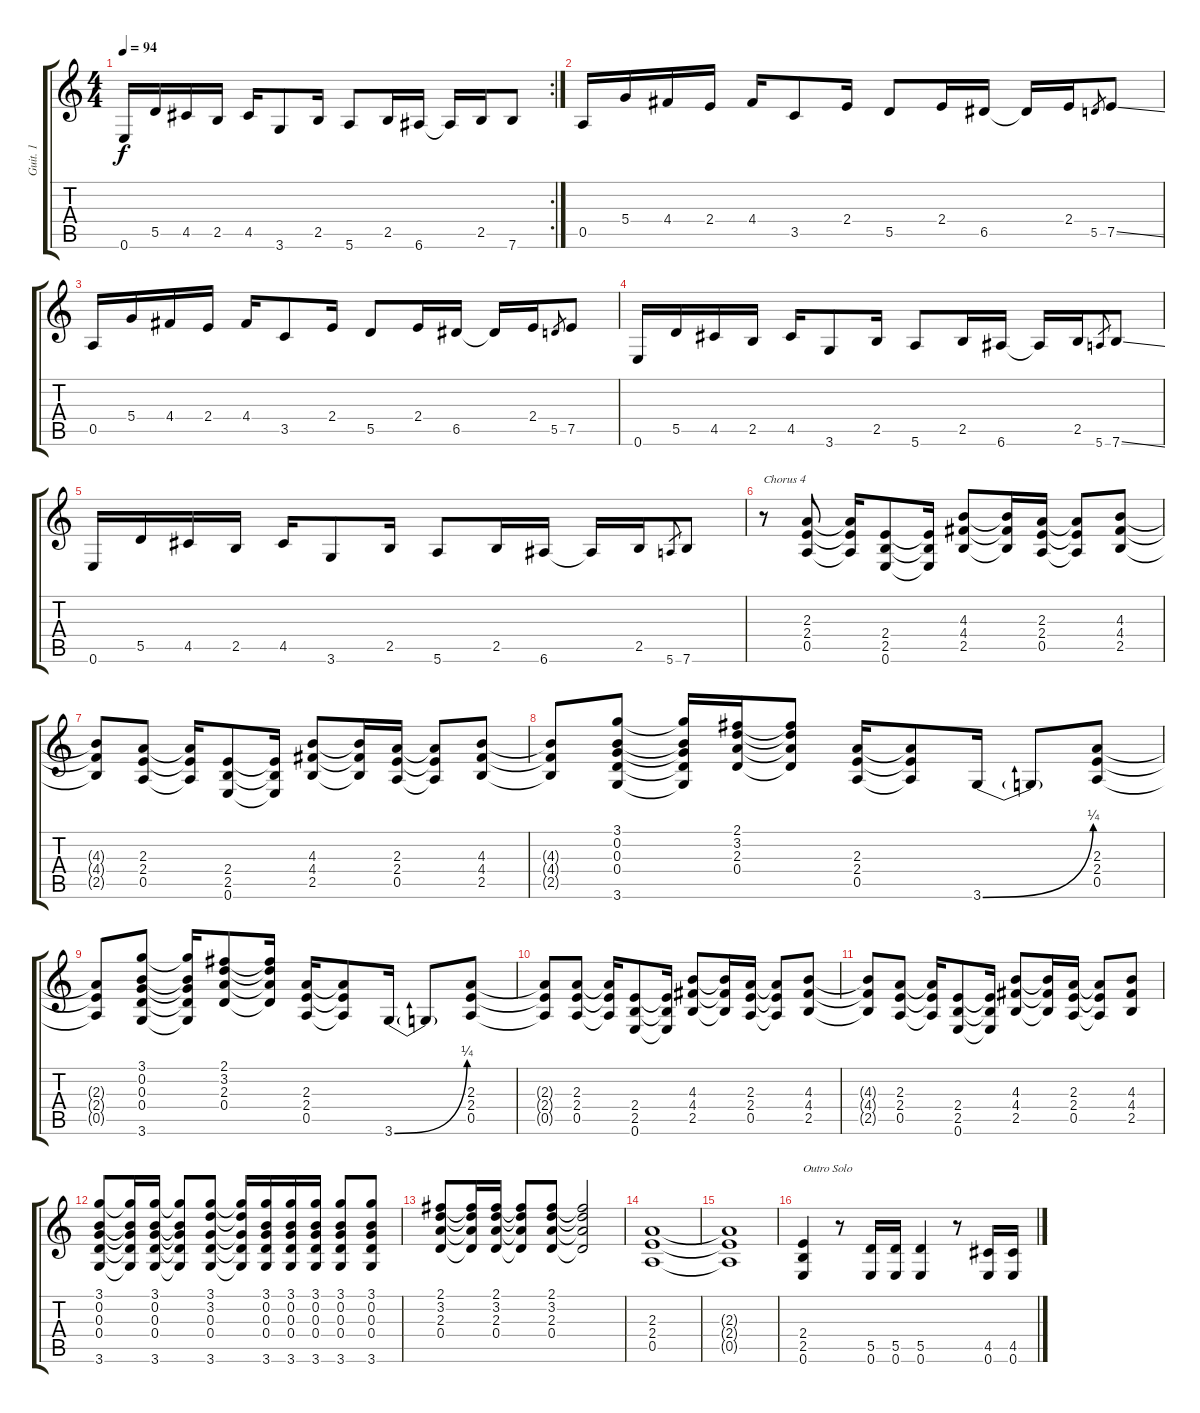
\track ("Guit. 1" "Guit. 1") {instrument overdrivenguitar}
\staff {score tabs}
\tuning (E4 B3 G3 D3 A2 E2) {hide}
\rc 2
\ts (4 4)
\tempo 94
\clef g2
\ks c
0.6.16{dy f} 5.5.16 4.5.16 2.5.16 4.5.16 3.6.8 2.5.16 5.6.8 2.5.16 6.6.16 6.6{t}.16 2.5.16 7.6.8 |
0.5.16 5.4.16 4.4.16 2.4.16 4.4.16 3.5.8 2.4.16 5.5.8 2.4.16 6.5.16 6.5{t}.16 2.4.16 5.5.8{gr} 7.5{ss}.8 |
0.5.16 5.4.16 4.4.16 2.4.16 4.4.16 3.5.8 2.4.16 5.5.8 2.4.16 6.5.16 6.5{t}.16 2.4.16 5.5.8{gr} 7.5.8 |
0.6.16 5.5.16 4.5.16 2.5.16 4.5.16 3.6.8 2.5.16 5.6.8 2.5.16 6.6.16 6.6{t}.16 2.5.16 5.6.8{gr} 7.6{ss}.8 |
0.6.16 5.5.16 4.5.16 2.5.16 4.5.16 3.6.8 2.5.16 5.6.8 2.5.16 6.6.16 6.6{t}.16 2.5.16 5.6.8{gr} 7.6.8 |
r.8{txt "Chorus 4"} (2.3 2.4 0.5).8 (2.3{t} 2.4{t} 0.5{t}).16 (2.4 2.5 0.6).8 (2.4{t} 2.5{t} 0.6{t}).16 (4.3 4.4 2.5).8 (4.3{t} 4.4{t} 2.5{t}).16 (2.3 2.4 0.5).16 (2.3{t} 2.4{t} 0.5{t}).8 (4.3 4.4 2.5).8 |
(4.3{t} 4.4{t} 2.5{t}).8 (2.3 2.4 0.5).8 (2.3{t} 2.4{t} 0.5{t}).16 (2.4 2.5 0.6).8 (2.4{t} 2.5{t} 0.6{t}).16 (4.3 4.4 2.5).8 (4.3{t} 4.4{t} 2.5{t}).16 (2.3 2.4 0.5).16 (2.3{t} 2.4{t} 0.5{t}).8 (4.3 4.4 2.5).8 |
(4.3{t} 4.4{t} 2.5{t}).8 (3.1 0.2 0.3 0.4 3.6).8 (3.1{t} 0.2{t} 0.3{t} 0.4{t} 3.6{t}).16 (2.1 3.2 2.3 0.4).16 (2.1{t} 3.2{t} 2.3{t} 0.4{t}).8 (2.3 2.4 0.5).16 (2.3{t} 2.4{t} 0.5{t}).8 3.6{be (bend 0 0 60 1)}.16 3.6{t}.8 (2.3 2.4 0.5).8 |
(2.3{t} 2.4{t} 0.5{t}).8 (3.1 0.2 0.3 0.4 3.6).8 (3.1{t} 0.2{t} 0.3{t} 0.4{t} 3.6{t}).16 (2.1 3.2 2.3 0.4).8 (2.1{t} 3.2{t} 2.3{t} 0.4{t}).16 (2.3 2.4 0.5).16 (2.3{t} 2.4{t} 0.5{t}).8 3.6{be (bend 0 0 60 1)}.16 3.6{t}.8 (2.3 2.4 0.5).8 |
(2.3{t} 2.4{t} 0.5{t}).8 (2.3 2.4 0.5).8 (2.3{t} 2.4{t} 0.5{t}).16 (2.4 2.5 0.6).8 (2.4{t} 2.5{t} 0.6{t}).16 (4.3 4.4 2.5).8 (4.3{t} 4.4{t} 2.5{t}).16 (2.3 2.4 0.5).16 (2.3{t} 2.4{t} 0.5{t}).8 (4.3 4.4 2.5).8 |
(4.3{t} 4.4{t} 2.5{t}).8 (2.3 2.4 0.5).8 (2.3{t} 2.4{t} 0.5{t}).16 (2.4 2.5 0.6).8 (2.4{t} 2.5{t} 0.6{t}).16 (4.3 4.4 2.5).8 (4.3{t} 4.4{t} 2.5{t}).16 (2.3 2.4 0.5).16 (2.3{t} 2.4{t} 0.5{t}).8 (4.3 4.4 2.5).8 |
(3.1 0.2 0.3 0.4 3.6).8 (3.1{t} 0.2{t} 0.3{t} 0.4{t} 3.6{t}).16 (3.1 0.2 0.3 0.4 3.6).16 (3.1{t} 0.2{t} 0.3{t} 0.4{t} 3.6{t}).8 (3.1 3.2 0.3 0.4 3.6).8 (3.1{t} 3.2{t} 0.3{t} 0.4{t} 3.6{t}).16 (3.1 0.2 0.3 0.4 3.6).16 (3.1 0.2 0.3 0.4 3.6).16 (3.1 0.2 0.3 0.4 3.6).16 (3.1 0.2 0.3 0.4 3.6).8 (3.1 0.2 0.3 0.4 3.6).8 |
(2.1 3.2 2.3 0.4).8 (2.1{t} 3.2{t} 2.3{t} 0.4{t}).16 (2.1 3.2 2.3 0.4).16 (2.1{t} 3.2{t} 2.3{t} 0.4{t}).8 (2.1 3.2 2.3 0.4).8 (2.1{t} 3.2{t} 2.3{t} 0.4{t}).2 |
(2.3 2.4 0.5).1 |
(2.3{t} 2.4{t} 0.5{t}).1 |
(2.4 2.5 0.6).4{txt "Outro Solo"} r.8 (5.5 0.6).16 (5.5 0.6).16 (5.5 0.6).4 r.8 (4.5 0.6).16 (4.5 0.6).16
